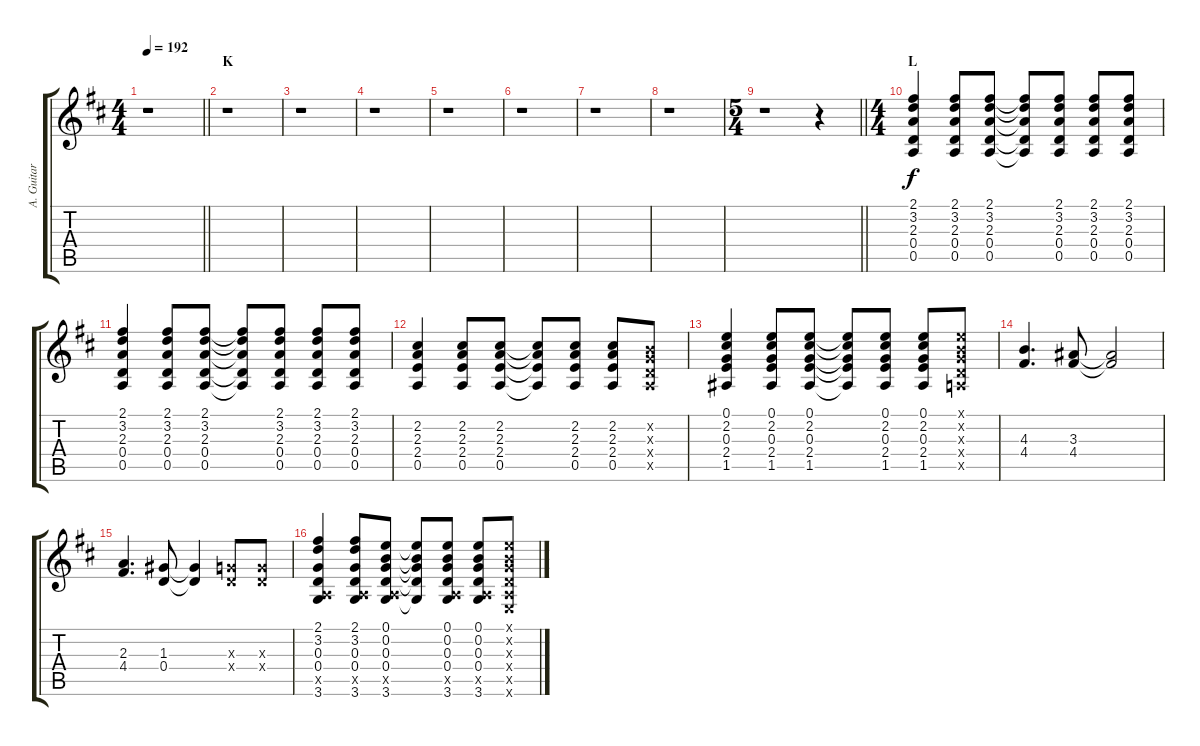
\track ("A. Guitar II (Steel)" "A. Guitar ") {instrument acousticguitarsteel}
\staff {score tabs}
\tuning (E4 B3 G3 D3 A2 E2) {hide}
\ts (4 4)
\tempo 192
\clef g2
\barLineRight lightlight
\ks d
r.1{dy f} |
\section ("" "K")
r.1 |
r.1 |
r.1 |
r.1 |
r.1 |
r.1 |
r.1 |
\ts (5 4)
\barLineRight lightlight
r.1 r.4 |
\ts (4 4)
\section ("" "L")
(2.1 3.2 2.3 0.4 0.5).4 (2.1 3.2 2.3 0.4 0.5).8 (2.1 3.2 2.3 0.4 0.5).8 (2.1{t} 3.2{t} 2.3{t} 0.4{t} 0.5{t}).8 (2.1 3.2 2.3 0.4 0.5).8 (2.1 3.2 2.3 0.4 0.5).8 (2.1 3.2 2.3 0.4 0.5).8 |
(2.1 3.2 2.3 0.4 0.5).4 (2.1 3.2 2.3 0.4 0.5).8 (2.1 3.2 2.3 0.4 0.5).8 (2.1{t} 3.2{t} 2.3{t} 0.4{t} 0.5{t}).8 (2.1 3.2 2.3 0.4 0.5).8 (2.1 3.2 2.3 0.4 0.5).8 (2.1 3.2 2.3 0.4 0.5).8 |
(2.2 2.3 2.4 0.5).4 (2.2 2.3 2.4 0.5).8 (2.2 2.3 2.4 0.5).8 (2.2{t} 2.3{t} 2.4{t} 0.5{t}).8 (2.2 2.3 2.4 0.5).8 (2.2 2.3 2.4 0.5).8 (0.2{x} 0.3{x} 0.4{x} 0.5{x}).8 |
(0.1 2.2 0.3 2.4 1.5).4 (0.1 2.2 0.3 2.4 1.5).8 (0.1 2.2 0.3 2.4 1.5).8 (0.1{t} 2.2{t} 0.3{t} 2.4{t} 1.5{t}).8 (0.1 2.2 0.3 2.4 1.5).8 (0.1 2.2 0.3 2.4 1.5).8 (0.1{x} 0.2{x} 0.3{x} 0.4{x} 0.5{x}).8 |
(4.3 4.4).4{d} (3.3 4.4).8 (3.3{t} 4.4{t}).2 |
(2.3 4.4).4{d} (1.3 0.4).8 (1.3{t} 0.4{t}).4 (0.3{x} 0.4{x}).8 (0.3{x} 0.4{x}).8 |
(2.1 3.2 0.3 0.4 0.5{x} 3.6).4 (2.1 3.2 0.3 0.4 0.5{x} 3.6).8 (0.1 0.2 0.3 0.4 0.5{x} 3.6).8 (0.1{t} 0.2{t} 0.3{t} 0.4{t} 3.6{t}).8 (0.1 0.2 0.3 0.4 0.5{x} 3.6).8 (0.1 0.2 0.3 0.4 0.5{x} 3.6).8 (0.1{x} 0.2{x} 0.3{x} 0.4{x} 0.5{x} 0.6{x}).8
